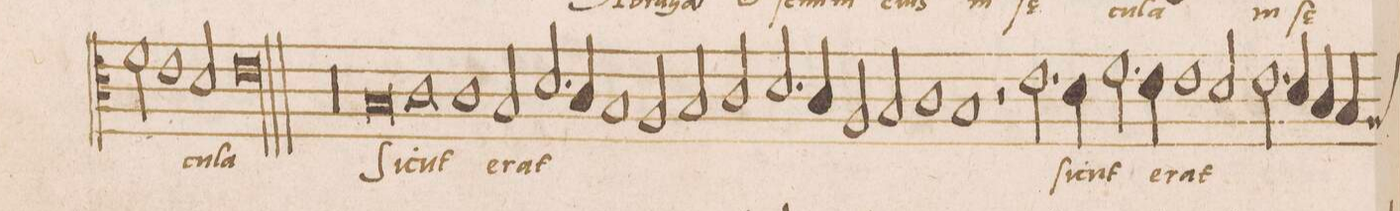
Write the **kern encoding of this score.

**kern	**text
*I"ALTVS	*
*clefC3	*
*k[]	*
*met(C|)	*
*M2/1	*
2f\	.
1e	.
2d/	-cu-
=154-	=154-
0e\l	-la
=155||	=155||
00r	.
=156-	=156-
=157-	=157-
0B	Si-
=158-	=158-
1c	-cut
1c	.
=159-	=159-
2B/	e-
2.d/	-rat
4c/	.
1B/	.
=160-	=160-
2A/	.
2B/	.
2c/	.
=161-	=161-
2.d/	.
4c/	.
2A/	.
2B/	.
=162-	=162-
1c	.
1B	.
=163-	=163-
2r	.
2.e\	ſi-
4d\	-cut
2.f\	e-
=164-	=164-
4e\	-rat
1e	.
2d/	.
=165-	=165-
2.e\	.
4d/	.
4c/	.
4B/	.
*custos:A	*
*-	*-
